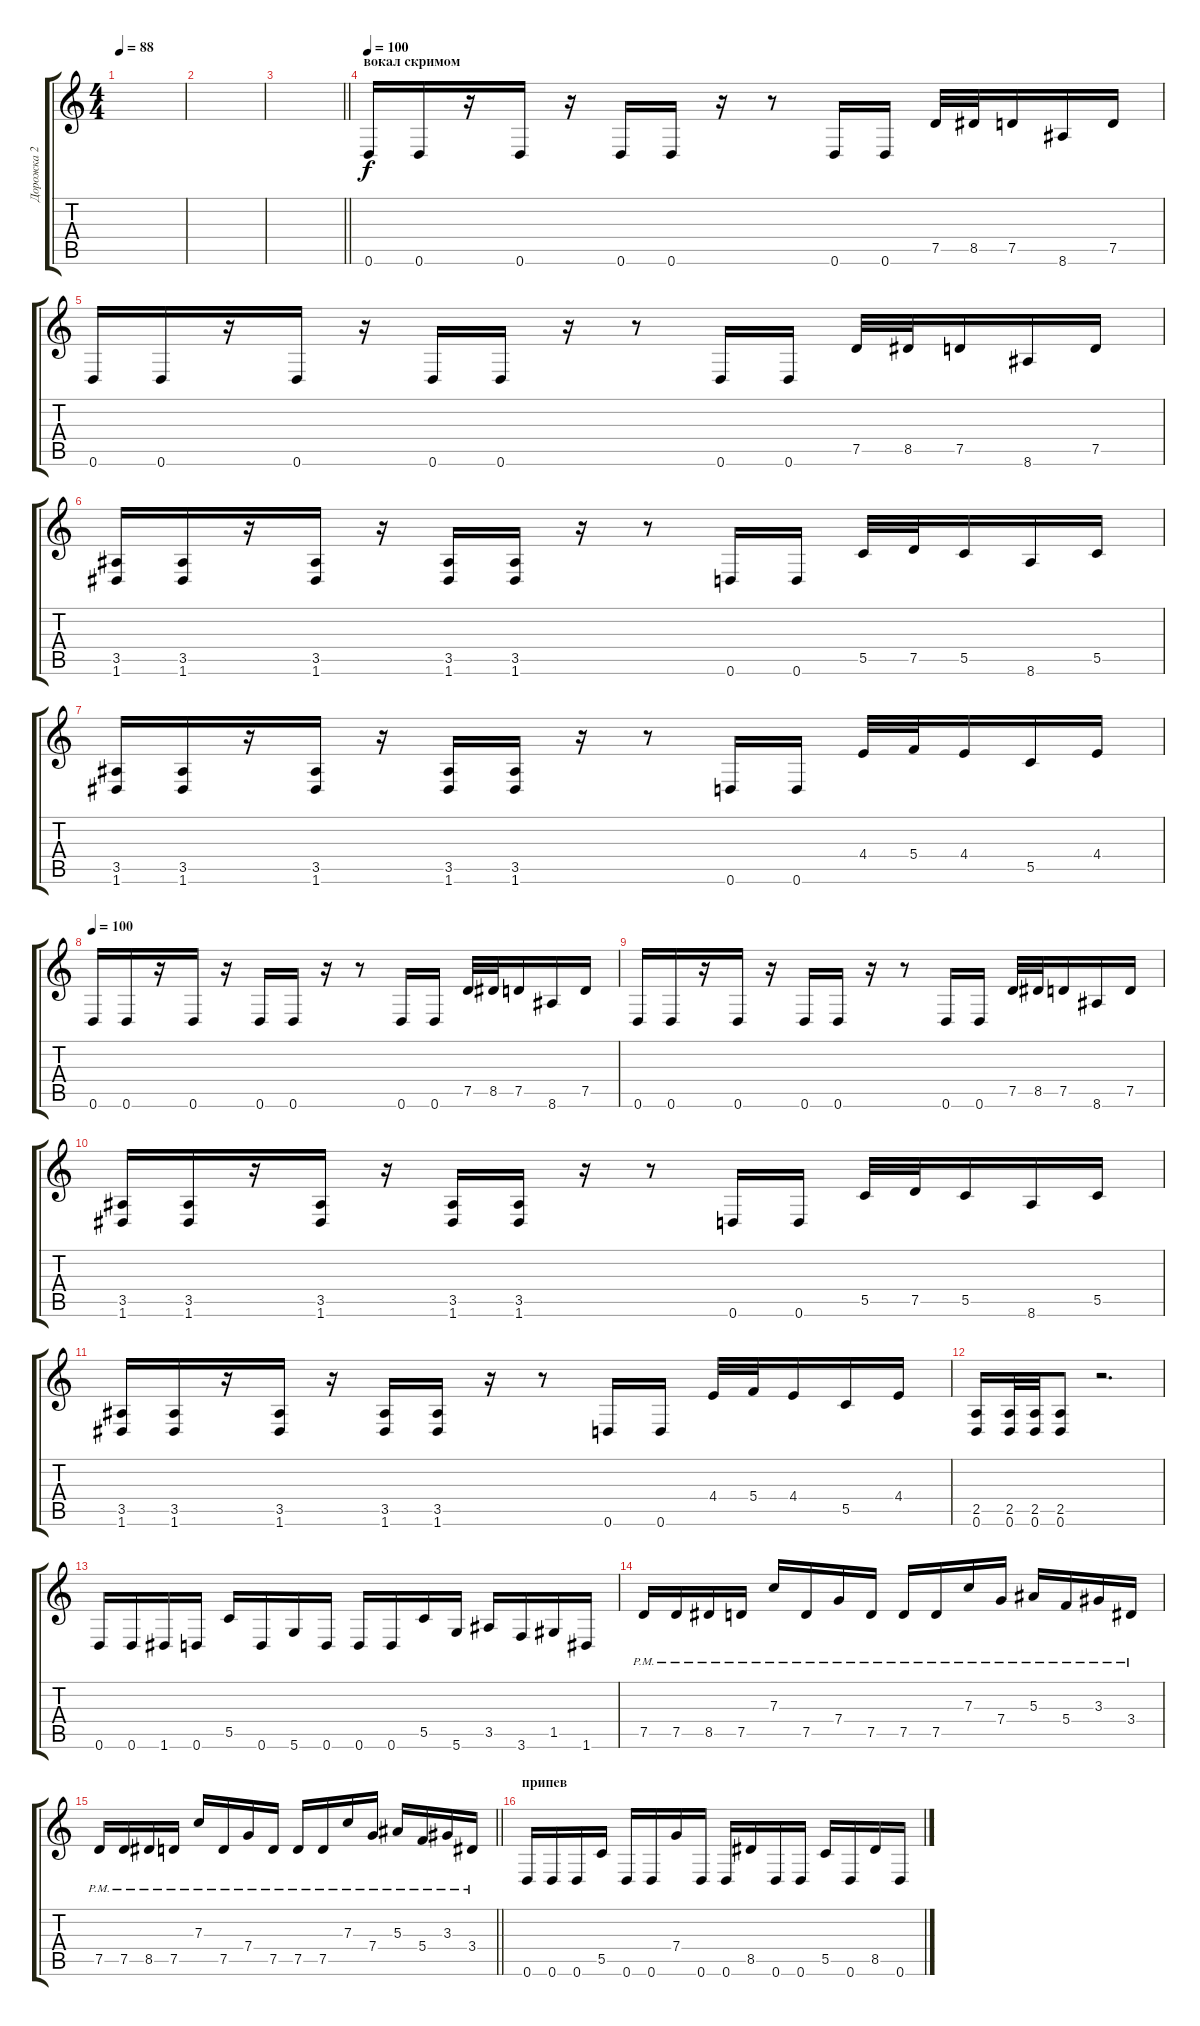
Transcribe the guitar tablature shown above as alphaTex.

\track ("Дорожка 2" "Дорожка 2") {instrument distortionguitar}
\staff {score tabs}
\tuning (D4 A3 F3 C3 G2 D2) {hide}
\ts (4 4)
\tempo 88
\clef g2
\ks c
|
|
\barLineRight lightlight
|
\section ("" "вокал скримом")
\tempo 100
0.6.16 0.6.16 r.16 0.6.16 r.16 0.6.16 0.6.16 r.16 r.8 0.6.16 0.6.16 7.5.32 8.5.32 7.5.16 8.6.16 7.5.16 |
0.6.16 0.6.16 r.16 0.6.16 r.16 0.6.16 0.6.16 r.16 r.8 0.6.16 0.6.16 7.5.32 8.5.32 7.5.16 8.6.16 7.5.16 |
(3.5 1.6).16 (3.5 1.6).16 r.16 (3.5 1.6).16 r.16 (3.5 1.6).16 (3.5 1.6).16 r.16 r.8 0.6.16 0.6.16 5.5.32 7.5.32 5.5.16 8.6.16 5.5.16 |
(3.5 1.6).16 (3.5 1.6).16 r.16 (3.5 1.6).16 r.16 (3.5 1.6).16 (3.5 1.6).16 r.16 r.8 0.6.16 0.6.16 4.4.32 5.4.32 4.4.16 5.5.16 4.4.16 |
\tempo 100
0.6.16 0.6.16 r.16 0.6.16 r.16 0.6.16 0.6.16 r.16 r.8 0.6.16 0.6.16 7.5.32 8.5.32 7.5.16 8.6.16 7.5.16 |
0.6.16 0.6.16 r.16 0.6.16 r.16 0.6.16 0.6.16 r.16 r.8 0.6.16 0.6.16 7.5.32 8.5.32 7.5.16 8.6.16 7.5.16 |
(3.5 1.6).16 (3.5 1.6).16 r.16 (3.5 1.6).16 r.16 (3.5 1.6).16 (3.5 1.6).16 r.16 r.8 0.6.16 0.6.16 5.5.32 7.5.32 5.5.16 8.6.16 5.5.16 |
(3.5 1.6).16 (3.5 1.6).16 r.16 (3.5 1.6).16 r.16 (3.5 1.6).16 (3.5 1.6).16 r.16 r.8 0.6.16 0.6.16 4.4.32 5.4.32 4.4.16 5.5.16 4.4.16 |
(2.5 0.6).16 (2.5 0.6).32 (2.5 0.6).32 (2.5 0.6).8 r.2{d} |
0.6.16 0.6.16 1.6.16 0.6.16 5.5.16 0.6.16 5.6.16 0.6.16 0.6.16 0.6.16 5.5.16 5.6.16 3.5.16 3.6.16 1.5.16 1.6.16 |
7.5{pm}.16 7.5{pm}.16 8.5{pm}.16 7.5{pm}.16 7.3{pm}.16 7.5{pm}.16 7.4{pm}.16 7.5{pm}.16 7.5{pm}.16 7.5{pm}.16 7.3{pm}.16 7.4{pm}.16 5.3{pm}.16 5.4{pm}.16 3.3{pm}.16 3.4{pm}.16 |
\barLineRight lightlight
7.5{pm}.16 7.5{pm}.16 8.5{pm}.16 7.5{pm}.16 7.3{pm}.16 7.5{pm}.16 7.4{pm}.16 7.5{pm}.16 7.5{pm}.16 7.5{pm}.16 7.3{pm}.16 7.4{pm}.16 5.3{pm}.16 5.4{pm}.16 3.3{pm}.16 3.4{pm}.16 |
\section ("" "припев")
0.6.16 0.6.16 0.6.16 5.5.16 0.6.16 0.6.16 7.4.16 0.6.16 0.6.16 8.5.16 0.6.16 0.6.16 5.5.16 0.6.16 8.5.16 0.6.16
